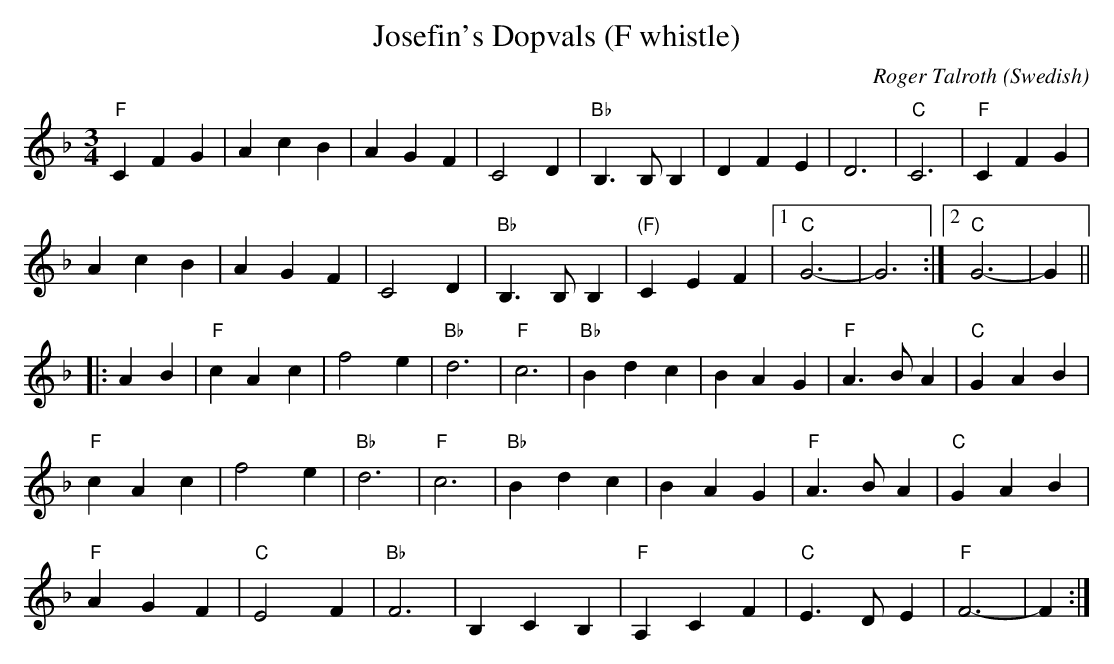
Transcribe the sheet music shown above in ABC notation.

X:1
T:Josefin's Dopvals (F whistle)
M:3/4
L:1/8
C:Roger Talroth
O:Swedish
K:F
"F"C2F2G2 | A2c2B2 | A2G2F2 | C4D2 | "Bb"B,3B,B,2 | D2F2E2 | D6 | "C"C6 | "F"C2F2G2 |
A2c2B2 | A2G2F2 | C4D2 | "Bb"B,3B,B,2 | "(F)"C2E2F2 |1 "C"G6- | G6 :|2 "C"G6- | G2 ||
|: A2B2 | "F"c2A2c2 | f4e2 | "Bb"d6 | "F"c6 | "Bb"B2d2c2 | B2A2G2 | "F"A3BA2 | "C"G2A2B2 |
"F"c2A2c2 | f4e2 | "Bb"d6 | "F"c6 | "Bb"B2d2c2 | B2A2G2 | "F"A3BA2 | "C"G2A2B2 |
"F"A2G2F2 | "C"E4F2 | "Bb"F6 | B,2C2B,2 | "F"A,2C2F2 | "C"E3DE2 | "F"F6- | F2 :|
